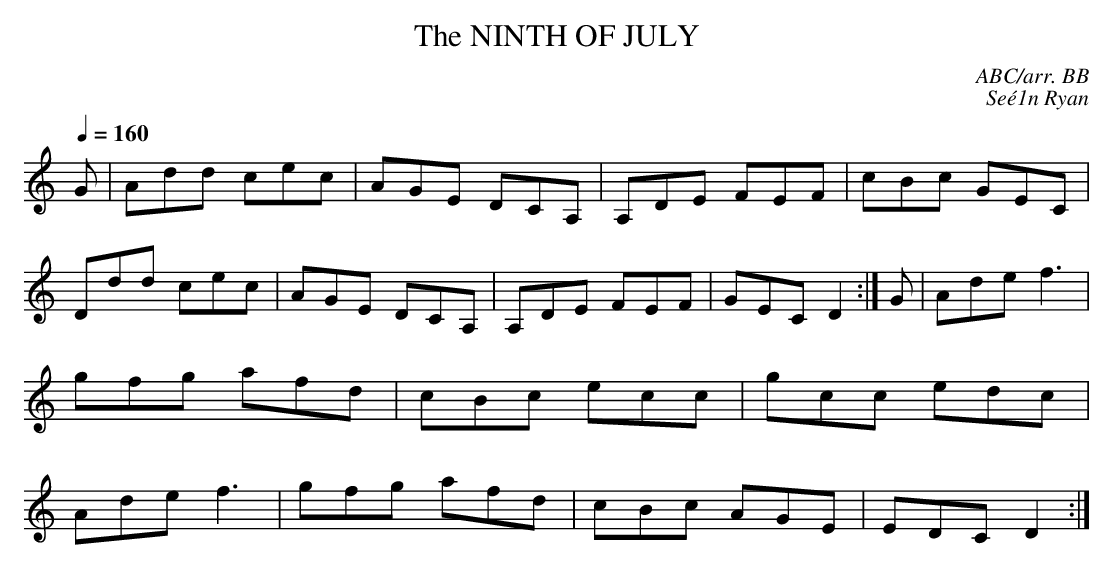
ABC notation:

X:1
T:NINTH OF JULY, The\
C:ABC/arr. BB\
C:Se\'e1n Ryan\
Q:1/4=160\
L:1/8\
M:6/8\
K:Ddor\
G|Add cec|AGE DCA,|A,DE FEF|cBc GEC|\
Ddd cec|AGE DCA,|A,DE FEF|GEC D2:|\
G|Ade f3|gfg afd|cBc ecc|gcc edc|\
Ade f3|gfg afd|cBc AGE|EDC D2:|\
\
\
